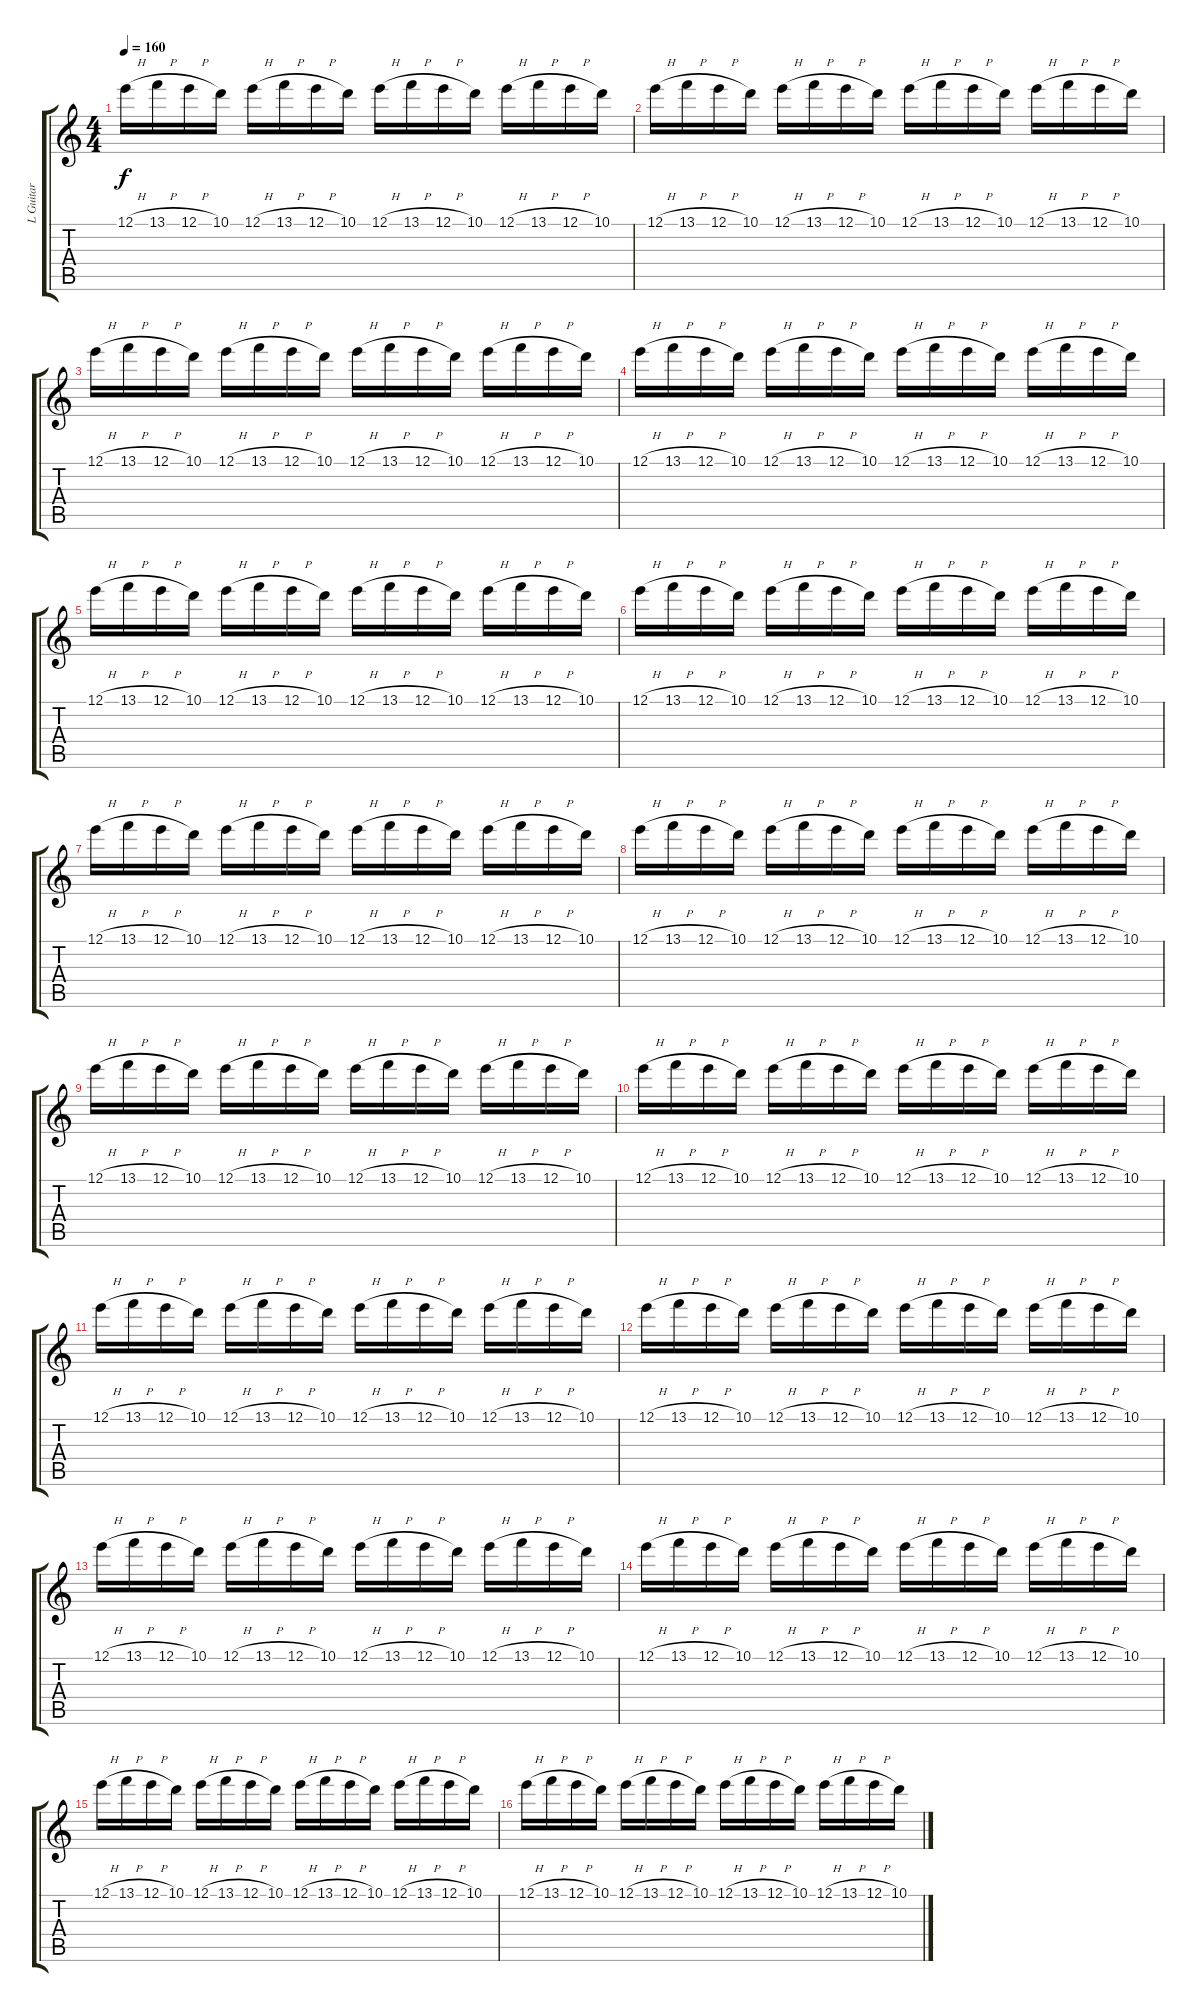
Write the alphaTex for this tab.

\track ("L Guitar" "L Guitar") {instrument distortionguitar}
\staff {score tabs}
\tuning (E4 B3 G3 D3 A2 E2) {hide}
\ts (4 4)
\tempo 160
\clef g2
\ks c
12.1{h}.16{dy f instrument distortionguitar} 13.1{h}.16 12.1{h}.16 10.1.16 12.1{h}.16 13.1{h}.16 12.1{h}.16 10.1.16 12.1{h}.16 13.1{h}.16 12.1{h}.16 10.1.16 12.1{h}.16 13.1{h}.16 12.1{h}.16 10.1.16 |
12.1{h}.16 13.1{h}.16 12.1{h}.16 10.1.16 12.1{h}.16 13.1{h}.16 12.1{h}.16 10.1.16 12.1{h}.16 13.1{h}.16 12.1{h}.16 10.1.16 12.1{h}.16 13.1{h}.16 12.1{h}.16 10.1.16 |
12.1{h}.16 13.1{h}.16 12.1{h}.16 10.1.16 12.1{h}.16 13.1{h}.16 12.1{h}.16 10.1.16 12.1{h}.16 13.1{h}.16 12.1{h}.16 10.1.16 12.1{h}.16 13.1{h}.16 12.1{h}.16 10.1.16 |
12.1{h}.16 13.1{h}.16 12.1{h}.16 10.1.16 12.1{h}.16 13.1{h}.16 12.1{h}.16 10.1.16 12.1{h}.16 13.1{h}.16 12.1{h}.16 10.1.16 12.1{h}.16 13.1{h}.16 12.1{h}.16 10.1.16 |
12.1{h}.16 13.1{h}.16 12.1{h}.16 10.1.16 12.1{h}.16 13.1{h}.16 12.1{h}.16 10.1.16 12.1{h}.16 13.1{h}.16 12.1{h}.16 10.1.16 12.1{h}.16 13.1{h}.16 12.1{h}.16 10.1.16 |
12.1{h}.16 13.1{h}.16 12.1{h}.16 10.1.16 12.1{h}.16 13.1{h}.16 12.1{h}.16 10.1.16 12.1{h}.16 13.1{h}.16 12.1{h}.16 10.1.16 12.1{h}.16 13.1{h}.16 12.1{h}.16 10.1.16 |
12.1{h}.16 13.1{h}.16 12.1{h}.16 10.1.16 12.1{h}.16 13.1{h}.16 12.1{h}.16 10.1.16 12.1{h}.16 13.1{h}.16 12.1{h}.16 10.1.16 12.1{h}.16 13.1{h}.16 12.1{h}.16 10.1.16 |
12.1{h}.16 13.1{h}.16 12.1{h}.16 10.1.16 12.1{h}.16 13.1{h}.16 12.1{h}.16 10.1.16 12.1{h}.16 13.1{h}.16 12.1{h}.16 10.1.16 12.1{h}.16 13.1{h}.16 12.1{h}.16 10.1.16 |
12.1{h}.16 13.1{h}.16 12.1{h}.16 10.1.16 12.1{h}.16 13.1{h}.16 12.1{h}.16 10.1.16 12.1{h}.16 13.1{h}.16 12.1{h}.16 10.1.16 12.1{h}.16 13.1{h}.16 12.1{h}.16 10.1.16 |
12.1{h}.16 13.1{h}.16 12.1{h}.16 10.1.16 12.1{h}.16 13.1{h}.16 12.1{h}.16 10.1.16 12.1{h}.16 13.1{h}.16 12.1{h}.16 10.1.16 12.1{h}.16 13.1{h}.16 12.1{h}.16 10.1.16 |
12.1{h}.16 13.1{h}.16 12.1{h}.16 10.1.16 12.1{h}.16 13.1{h}.16 12.1{h}.16 10.1.16 12.1{h}.16 13.1{h}.16 12.1{h}.16 10.1.16 12.1{h}.16 13.1{h}.16 12.1{h}.16 10.1.16 |
12.1{h}.16 13.1{h}.16 12.1{h}.16 10.1.16 12.1{h}.16 13.1{h}.16 12.1{h}.16 10.1.16 12.1{h}.16 13.1{h}.16 12.1{h}.16 10.1.16 12.1{h}.16 13.1{h}.16 12.1{h}.16 10.1.16 |
12.1{h}.16 13.1{h}.16 12.1{h}.16 10.1.16 12.1{h}.16 13.1{h}.16 12.1{h}.16 10.1.16 12.1{h}.16 13.1{h}.16 12.1{h}.16 10.1.16 12.1{h}.16 13.1{h}.16 12.1{h}.16 10.1.16 |
12.1{h}.16 13.1{h}.16 12.1{h}.16 10.1.16 12.1{h}.16 13.1{h}.16 12.1{h}.16 10.1.16 12.1{h}.16 13.1{h}.16 12.1{h}.16 10.1.16 12.1{h}.16 13.1{h}.16 12.1{h}.16 10.1.16 |
12.1{h}.16 13.1{h}.16 12.1{h}.16 10.1.16 12.1{h}.16 13.1{h}.16 12.1{h}.16 10.1.16 12.1{h}.16 13.1{h}.16 12.1{h}.16 10.1.16 12.1{h}.16 13.1{h}.16 12.1{h}.16 10.1.16 |
12.1{h}.16 13.1{h}.16 12.1{h}.16 10.1.16 12.1{h}.16 13.1{h}.16 12.1{h}.16 10.1.16 12.1{h}.16 13.1{h}.16 12.1{h}.16 10.1.16 12.1{h}.16 13.1{h}.16 12.1{h}.16 10.1.16
